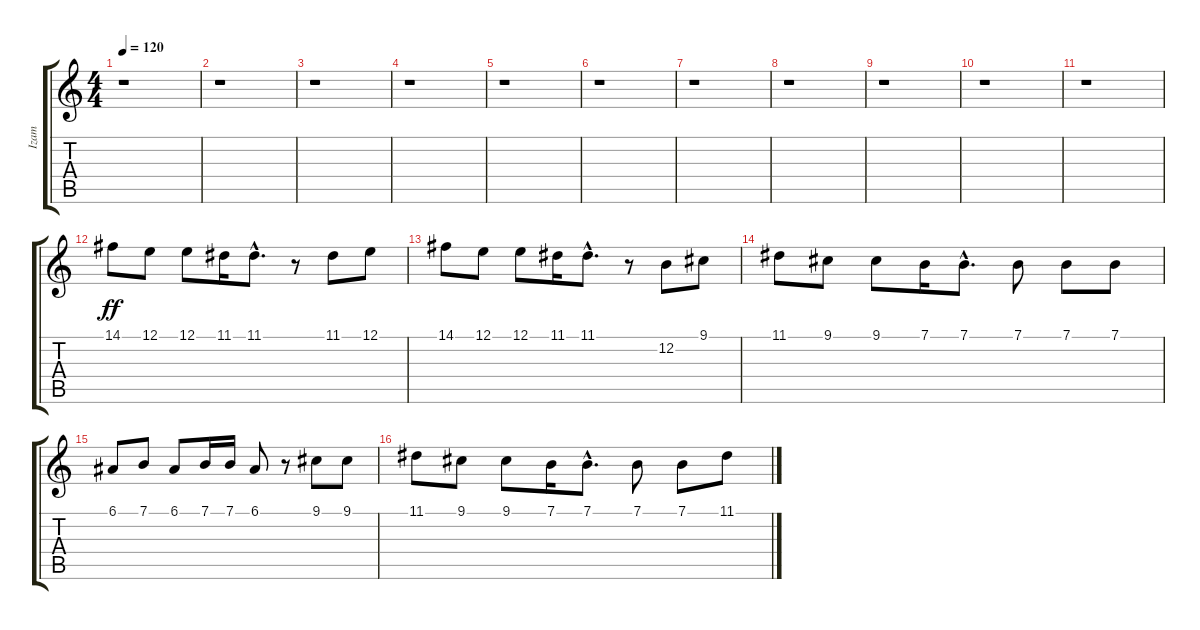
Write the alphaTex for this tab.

\track ("Izam" "Izam") {instrument englishhorn}
\staff {score tabs}
\tuning (E4 B3 G3 D3 A2 E2) {hide}
\ts (4 4)
\tempo 120
\clef g2
\ks c
r.1{dy f} |
r.1 |
r.1 |
r.1 |
r.1 |
r.1 |
r.1 |
r.1 |
r.1 |
r.1 |
r.1 |
14.1.8{dy ff} 12.1.8 12.1.8 11.1.16 11.1{hac}.8{d} r.8 11.1.8 12.1.8 |
14.1.8 12.1.8 12.1.8 11.1.16 11.1{hac}.8{d} r.8 12.2.8 9.1.8 |
11.1.8 9.1.8 9.1.8 7.1.16 7.1{hac}.8{d} 7.1.8 7.1.8 7.1.8 |
6.1.8 7.1.8 6.1.8 7.1.16 7.1.16 6.1.8 r.8 9.1.8 9.1.8 |
11.1.8 9.1.8 9.1.8 7.1.16 7.1{hac}.8{d} 7.1.8 7.1.8 11.1.8
